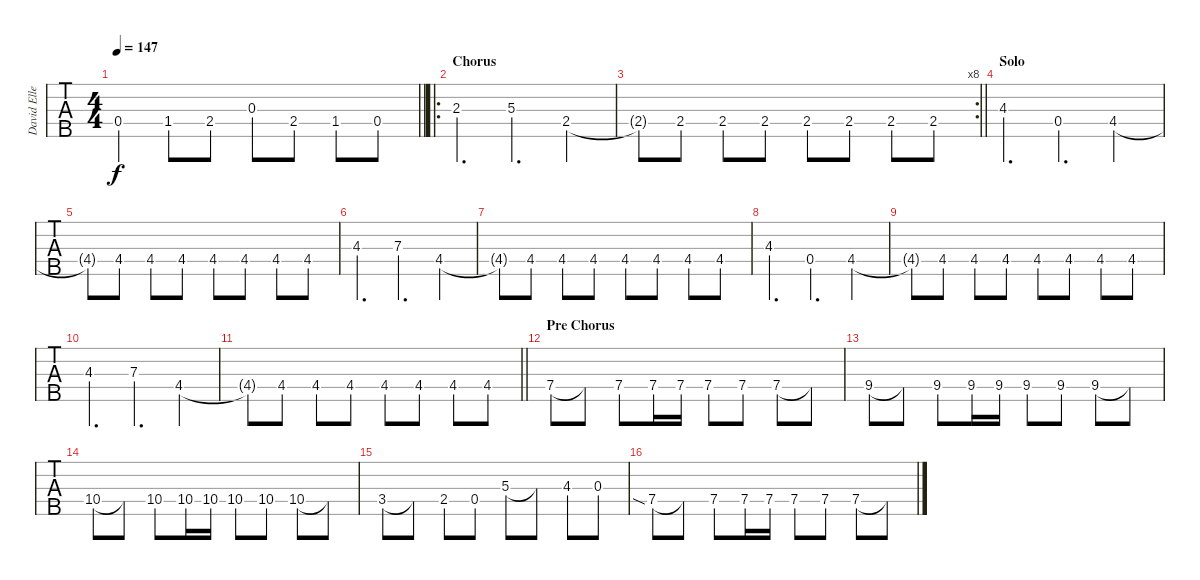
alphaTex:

\track ("David Ellefson" "David Elle") {instrument electricbasspick}
\staff {tabs}
\tuning (G2 D2 A1 E1 B0) {hide}
\ts (4 4)
\tempo 147
\clef f4
\barLineRight lightlight
\ks c
0.4.4{dy f} 1.4.8 2.4.8 0.3.8 2.4.8 1.4.8 0.4.8 |
\ro
\section ("" "Chorus")
2.3.4{d} 5.3.4{d} 2.4.4 |
\rc 8
\barLineRight lightlight
2.4{t}.8 2.4.8 2.4.8 2.4.8 2.4.8 2.4.8 2.4.8 2.4.8 |
\section ("" "Solo")
4.3.4{d} 0.4.4{d} 4.4.4 |
4.4{t}.8 4.4.8 4.4.8 4.4.8 4.4.8 4.4.8 4.4.8 4.4.8 |
4.3.4{d} 7.3.4{d} 4.4.4 |
4.4{t}.8 4.4.8 4.4.8 4.4.8 4.4.8 4.4.8 4.4.8 4.4.8 |
4.3.4{d} 0.4.4{d} 4.4.4 |
4.4{t}.8 4.4.8 4.4.8 4.4.8 4.4.8 4.4.8 4.4.8 4.4.8 |
4.3.4{d} 7.3.4{d} 4.4.4 |
\barLineRight lightlight
4.4{t}.8 4.4.8 4.4.8 4.4.8 4.4.8 4.4.8 4.4.8 4.4.8 |
\section ("" "Pre Chorus")
7.4.8 7.4{t}.8 7.4.8 7.4.16 7.4.16 7.4.8 7.4.8 7.4.8 7.4{t}.8 |
9.4.8 9.4{t}.8 9.4.8 9.4.16 9.4.16 9.4.8 9.4.8 9.4.8 9.4{t}.8 |
10.4.8 10.4{t}.8 10.4.8 10.4.16 10.4.16 10.4.8 10.4.8 10.4.8 10.4{t}.8 |
3.4.8 3.4{t}.8 2.4.8 0.4.8 5.3.8 5.3{t}.8 4.3.8 0.3.8 |
7.4{sia}.8 7.4{t}.8 7.4.8 7.4.16 7.4.16 7.4.8 7.4.8 7.4.8 7.4{t}.8
